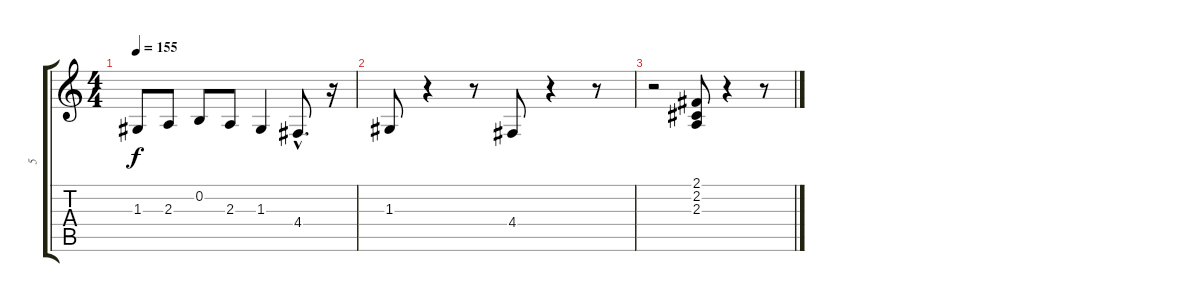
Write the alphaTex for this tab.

\track ("5" "5") {instrument choiraahs}
\staff {score tabs}
\tuning (E4 B3 G3 D3 A2 E2) {hide}
\ts (4 4)
\tempo 155
\clef g2
\ks c
1.3.8{dy f} 2.3.8 0.2.8 2.3.8 1.3.4 4.4{hac}.8{d} r.16 |
1.3.8 r.4 r.8 4.4.8 r.4 r.8 |
r.2 (2.1 2.2 2.3).8 r.4 r.8
